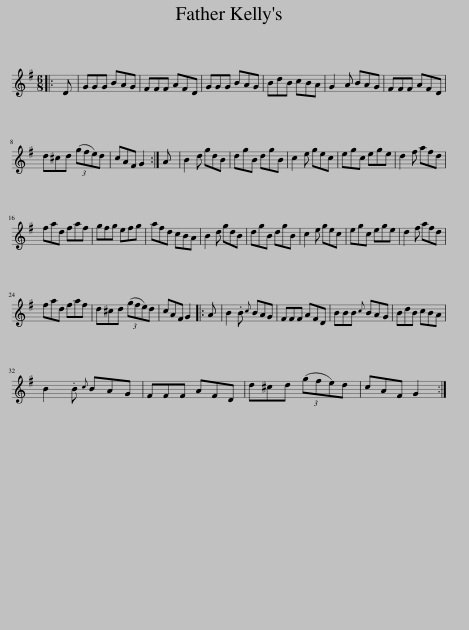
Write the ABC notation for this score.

X:1
L:1/8
M:6/8
I:linebreak $
K:G
V:1 treble
V:1
|: D | GGG BAG | FFF AFD | GGG BAG | BdB cBA | %5
 G2 A BAG | FFF AFD |$ d^cd (3(gfe)d | cAF G2 :| A | %10
 B2 d gdB | dgB dgB | c2 e gec | egc ege | d2 f afd |$ %15
 fad faf | gfg efg | afd cBA | B2 d gdB | dgB dgB | %20
 c2 e gec | egc ege | d2 f afd |$ fad faf | d^cd (3(gfe)d | %25
 cAF G2 |: A | B2 .B{c} BAG | FFF AFD | BBB{c} BAG | %30
 BdB cBA |$ B2 .B{c} BAG | FFF AFD | d^cd (3(gfe)d | cAF G2 :| %35
